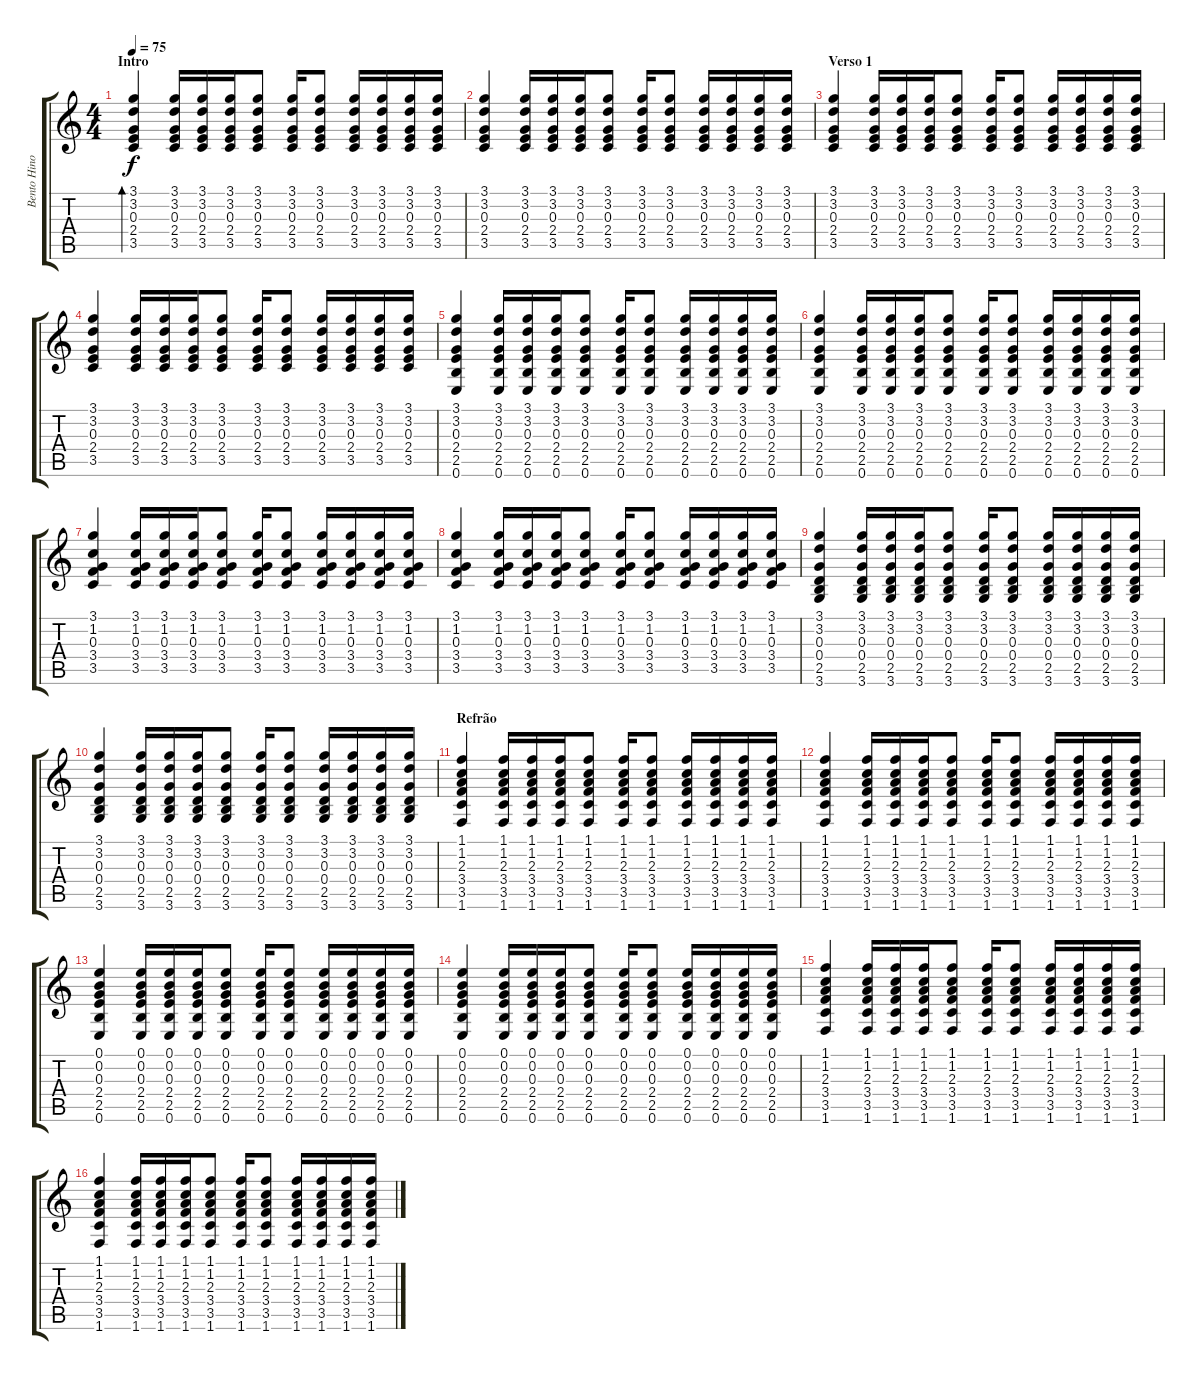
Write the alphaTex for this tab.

\track ("Bento Hinoto (Acústico)" "Bento Hino") {instrument acousticguitarnylon}
\staff {score tabs}
\tuning (E4 B3 G3 D3 A2 E2) {hide}
\ts (4 4)
\section ("" "Intro")
\tempo 75
\clef g2
\ks c
(3.1 3.2 0.3 2.4 3.5).4{bd 120 dy f instrument acousticguitarnylon} (3.1 3.2 0.3 2.4 3.5).16 (3.1 3.2 0.3 2.4 3.5).16 (3.1 3.2 0.3 2.4 3.5).16 (3.1 3.2 0.3 2.4 3.5).8 (3.1 3.2 0.3 2.4 3.5).16 (3.1 3.2 0.3 2.4 3.5).8 (3.1 3.2 0.3 2.4 3.5).16 (3.1 3.2 0.3 2.4 3.5).16 (3.1 3.2 0.3 2.4 3.5).16 (3.1 3.2 0.3 2.4 3.5).16 |
(3.1 3.2 0.3 2.4 3.5).4 (3.1 3.2 0.3 2.4 3.5).16 (3.1 3.2 0.3 2.4 3.5).16 (3.1 3.2 0.3 2.4 3.5).16 (3.1 3.2 0.3 2.4 3.5).8 (3.1 3.2 0.3 2.4 3.5).16 (3.1 3.2 0.3 2.4 3.5).8 (3.1 3.2 0.3 2.4 3.5).16 (3.1 3.2 0.3 2.4 3.5).16 (3.1 3.2 0.3 2.4 3.5).16 (3.1 3.2 0.3 2.4 3.5).16 |
\section ("" "Verso 1")
(3.1 3.2 0.3 2.4 3.5).4 (3.1 3.2 0.3 2.4 3.5).16 (3.1 3.2 0.3 2.4 3.5).16 (3.1 3.2 0.3 2.4 3.5).16 (3.1 3.2 0.3 2.4 3.5).8 (3.1 3.2 0.3 2.4 3.5).16 (3.1 3.2 0.3 2.4 3.5).8 (3.1 3.2 0.3 2.4 3.5).16 (3.1 3.2 0.3 2.4 3.5).16 (3.1 3.2 0.3 2.4 3.5).16 (3.1 3.2 0.3 2.4 3.5).16 |
(3.1 3.2 0.3 2.4 3.5).4 (3.1 3.2 0.3 2.4 3.5).16 (3.1 3.2 0.3 2.4 3.5).16 (3.1 3.2 0.3 2.4 3.5).16 (3.1 3.2 0.3 2.4 3.5).8 (3.1 3.2 0.3 2.4 3.5).16 (3.1 3.2 0.3 2.4 3.5).8 (3.1 3.2 0.3 2.4 3.5).16 (3.1 3.2 0.3 2.4 3.5).16 (3.1 3.2 0.3 2.4 3.5).16 (3.1 3.2 0.3 2.4 3.5).16 |
(3.1 3.2 0.3 2.4 2.5 0.6).4 (3.1 3.2 0.3 2.4 2.5 0.6).16 (3.1 3.2 0.3 2.4 2.5 0.6).16 (3.1 3.2 0.3 2.4 2.5 0.6).16 (3.1 3.2 0.3 2.4 2.5 0.6).8 (3.1 3.2 0.3 2.4 2.5 0.6).16 (3.1 3.2 0.3 2.4 2.5 0.6).8 (3.1 3.2 0.3 2.4 2.5 0.6).16 (3.1 3.2 0.3 2.4 2.5 0.6).16 (3.1 3.2 0.3 2.4 2.5 0.6).16 (3.1 3.2 0.3 2.4 2.5 0.6).16 |
(3.1 3.2 0.3 2.4 2.5 0.6).4 (3.1 3.2 0.3 2.4 2.5 0.6).16 (3.1 3.2 0.3 2.4 2.5 0.6).16 (3.1 3.2 0.3 2.4 2.5 0.6).16 (3.1 3.2 0.3 2.4 2.5 0.6).8 (3.1 3.2 0.3 2.4 2.5 0.6).16 (3.1 3.2 0.3 2.4 2.5 0.6).8 (3.1 3.2 0.3 2.4 2.5 0.6).16 (3.1 3.2 0.3 2.4 2.5 0.6).16 (3.1 3.2 0.3 2.4 2.5 0.6).16 (3.1 3.2 0.3 2.4 2.5 0.6).16 |
(3.1 1.2 0.3 3.4 3.5).4 (3.1 1.2 0.3 3.4 3.5).16 (3.1 1.2 0.3 3.4 3.5).16 (3.1 1.2 0.3 3.4 3.5).16 (3.1 1.2 0.3 3.4 3.5).8 (3.1 1.2 0.3 3.4 3.5).16 (3.1 1.2 0.3 3.4 3.5).8 (3.1 1.2 0.3 3.4 3.5).16 (3.1 1.2 0.3 3.4 3.5).16 (3.1 1.2 0.3 3.4 3.5).16 (3.1 1.2 0.3 3.4 3.5).16 |
(3.1 1.2 0.3 3.4 3.5).4 (3.1 1.2 0.3 3.4 3.5).16 (3.1 1.2 0.3 3.4 3.5).16 (3.1 1.2 0.3 3.4 3.5).16 (3.1 1.2 0.3 3.4 3.5).8 (3.1 1.2 0.3 3.4 3.5).16 (3.1 1.2 0.3 3.4 3.5).8 (3.1 1.2 0.3 3.4 3.5).16 (3.1 1.2 0.3 3.4 3.5).16 (3.1 1.2 0.3 3.4 3.5).16 (3.1 1.2 0.3 3.4 3.5).16 |
(3.1 3.2 0.3 0.4 2.5 3.6).4 (3.1 3.2 0.3 0.4 2.5 3.6).16 (3.1 3.2 0.3 0.4 2.5 3.6).16 (3.1 3.2 0.3 0.4 2.5 3.6).16 (3.1 3.2 0.3 0.4 2.5 3.6).8 (3.1 3.2 0.3 0.4 2.5 3.6).16 (3.1 3.2 0.3 0.4 2.5 3.6).8 (3.1 3.2 0.3 0.4 2.5 3.6).16 (3.1 3.2 0.3 0.4 2.5 3.6).16 (3.1 3.2 0.3 0.4 2.5 3.6).16 (3.1 3.2 0.3 0.4 2.5 3.6).16 |
(3.1 3.2 0.3 0.4 2.5 3.6).4 (3.1 3.2 0.3 0.4 2.5 3.6).16 (3.1 3.2 0.3 0.4 2.5 3.6).16 (3.1 3.2 0.3 0.4 2.5 3.6).16 (3.1 3.2 0.3 0.4 2.5 3.6).8 (3.1 3.2 0.3 0.4 2.5 3.6).16 (3.1 3.2 0.3 0.4 2.5 3.6).8 (3.1 3.2 0.3 0.4 2.5 3.6).16 (3.1 3.2 0.3 0.4 2.5 3.6).16 (3.1 3.2 0.3 0.4 2.5 3.6).16 (3.1 3.2 0.3 0.4 2.5 3.6).16 |
\section ("" "Refrão")
(1.1 1.2 2.3 3.4 3.5 1.6).4 (1.1 1.2 2.3 3.4 3.5 1.6).16 (1.1 1.2 2.3 3.4 3.5 1.6).16 (1.1 1.2 2.3 3.4 3.5 1.6).16 (1.1 1.2 2.3 3.4 3.5 1.6).8 (1.1 1.2 2.3 3.4 3.5 1.6).16 (1.1 1.2 2.3 3.4 3.5 1.6).8 (1.1 1.2 2.3 3.4 3.5 1.6).16 (1.1 1.2 2.3 3.4 3.5 1.6).16 (1.1 1.2 2.3 3.4 3.5 1.6).16 (1.1 1.2 2.3 3.4 3.5 1.6).16 |
(1.1 1.2 2.3 3.4 3.5 1.6).4 (1.1 1.2 2.3 3.4 3.5 1.6).16 (1.1 1.2 2.3 3.4 3.5 1.6).16 (1.1 1.2 2.3 3.4 3.5 1.6).16 (1.1 1.2 2.3 3.4 3.5 1.6).8 (1.1 1.2 2.3 3.4 3.5 1.6).16 (1.1 1.2 2.3 3.4 3.5 1.6).8 (1.1 1.2 2.3 3.4 3.5 1.6).16 (1.1 1.2 2.3 3.4 3.5 1.6).16 (1.1 1.2 2.3 3.4 3.5 1.6).16 (1.1 1.2 2.3 3.4 3.5 1.6).16 |
(0.1 0.2 0.3 2.4 2.5 0.6).4 (0.1 0.2 0.3 2.4 2.5 0.6).16 (0.1 0.2 0.3 2.4 2.5 0.6).16 (0.1 0.2 0.3 2.4 2.5 0.6).16 (0.1 0.2 0.3 2.4 2.5 0.6).8 (0.1 0.2 0.3 2.4 2.5 0.6).16 (0.1 0.2 0.3 2.4 2.5 0.6).8 (0.1 0.2 0.3 2.4 2.5 0.6).16 (0.1 0.2 0.3 2.4 2.5 0.6).16 (0.1 0.2 0.3 2.4 2.5 0.6).16 (0.1 0.2 0.3 2.4 2.5 0.6).16 |
(0.1 0.2 0.3 2.4 2.5 0.6).4 (0.1 0.2 0.3 2.4 2.5 0.6).16 (0.1 0.2 0.3 2.4 2.5 0.6).16 (0.1 0.2 0.3 2.4 2.5 0.6).16 (0.1 0.2 0.3 2.4 2.5 0.6).8 (0.1 0.2 0.3 2.4 2.5 0.6).16 (0.1 0.2 0.3 2.4 2.5 0.6).8 (0.1 0.2 0.3 2.4 2.5 0.6).16 (0.1 0.2 0.3 2.4 2.5 0.6).16 (0.1 0.2 0.3 2.4 2.5 0.6).16 (0.1 0.2 0.3 2.4 2.5 0.6).16 |
(1.1 1.2 2.3 3.4 3.5 1.6).4 (1.1 1.2 2.3 3.4 3.5 1.6).16 (1.1 1.2 2.3 3.4 3.5 1.6).16 (1.1 1.2 2.3 3.4 3.5 1.6).16 (1.1 1.2 2.3 3.4 3.5 1.6).8 (1.1 1.2 2.3 3.4 3.5 1.6).16 (1.1 1.2 2.3 3.4 3.5 1.6).8 (1.1 1.2 2.3 3.4 3.5 1.6).16 (1.1 1.2 2.3 3.4 3.5 1.6).16 (1.1 1.2 2.3 3.4 3.5 1.6).16 (1.1 1.2 2.3 3.4 3.5 1.6).16 |
(1.1 1.2 2.3 3.4 3.5 1.6).4 (1.1 1.2 2.3 3.4 3.5 1.6).16 (1.1 1.2 2.3 3.4 3.5 1.6).16 (1.1 1.2 2.3 3.4 3.5 1.6).16 (1.1 1.2 2.3 3.4 3.5 1.6).8 (1.1 1.2 2.3 3.4 3.5 1.6).16 (1.1 1.2 2.3 3.4 3.5 1.6).8 (1.1 1.2 2.3 3.4 3.5 1.6).16 (1.1 1.2 2.3 3.4 3.5 1.6).16 (1.1 1.2 2.3 3.4 3.5 1.6).16 (1.1 1.2 2.3 3.4 3.5 1.6).16
